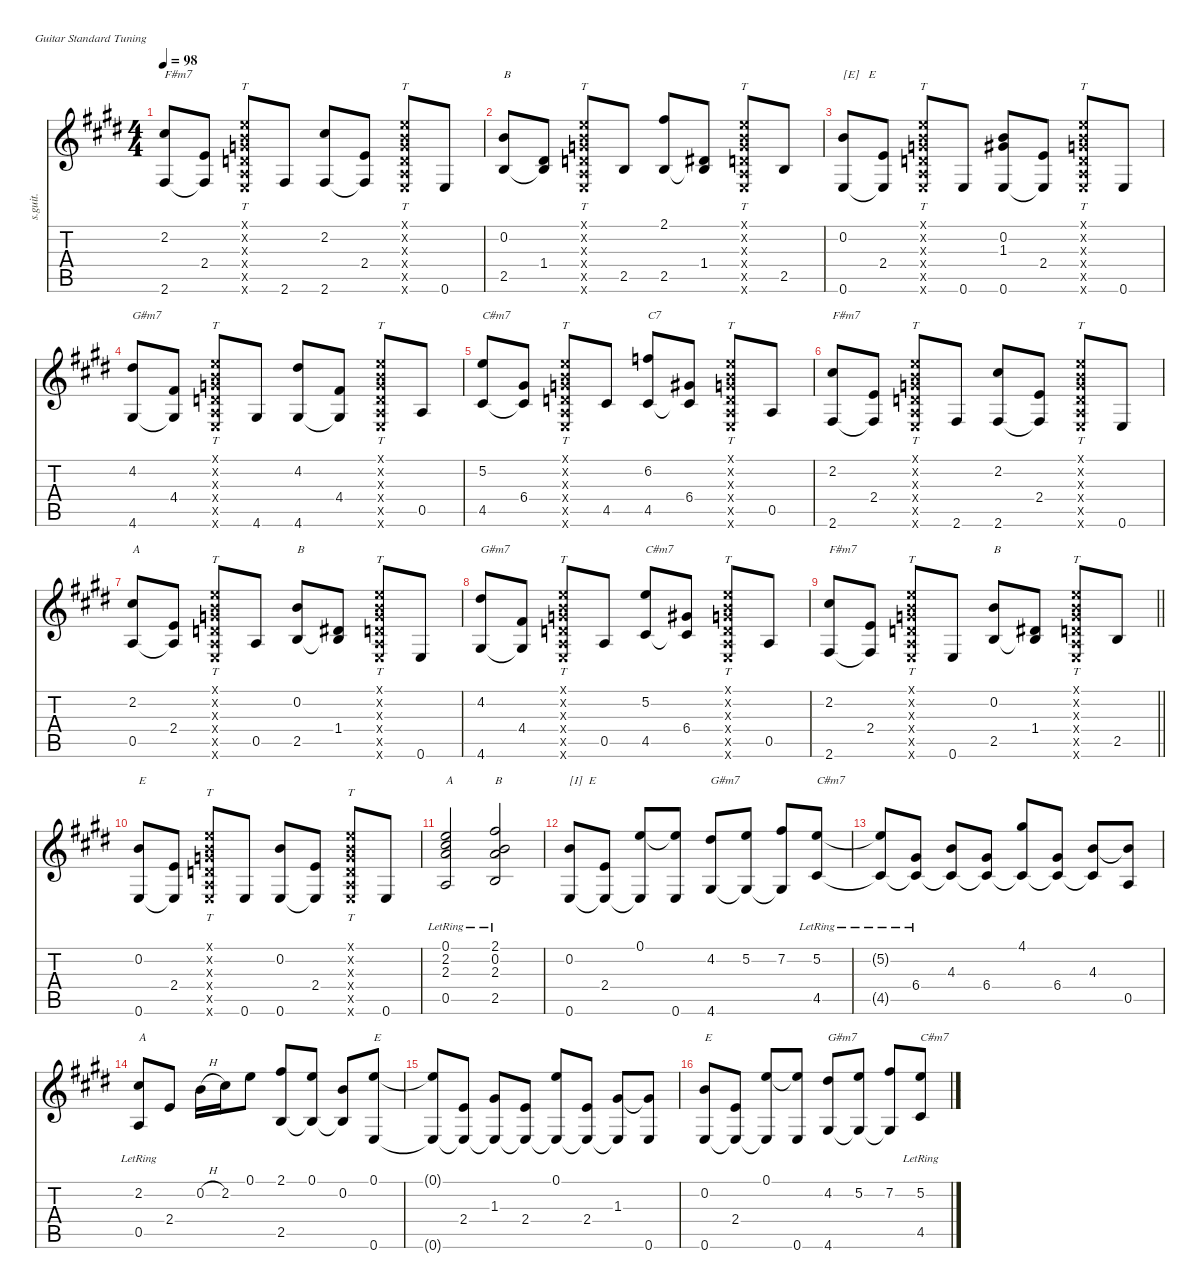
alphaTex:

\defaultSystemsLayout 4
\hideDynamics
\bracketExtendMode nobrackets
\otherSystemsTrackNameOrientation horizontal
\track ("Rhythm" "s.guit.") {instrument acousticguitarsteel}
\staff {score tabs}
\tuning (E4 B3 G3 D3 A2 E2)
\ts (4 4)
\tempo 98
\clef g2
\ks e
(2.2{acc #} 2.6{acc #}).8{txt "F#m7" dy f} (2.4{acc forcenatural} 2.6{t acc #}).8 (0.1{x acc forcenatural} 0.2{x acc forcenatural} 0.3{x acc forcenatural} 0.4{x acc forcenatural} 0.5{x acc forcenatural} 0.6{x acc forcenatural}).8{tt} 2.6{acc #}.8 (2.2{acc #} 2.6{acc #}).8 (2.4{acc forcenatural} 2.6{t acc #}).8 (0.1{x acc forcenatural} 0.2{x acc forcenatural} 0.3{x acc forcenatural} 0.4{x acc forcenatural} 0.5{x acc forcenatural} 0.6{x acc forcenatural}).8{tt} 0.6{acc forcenatural}.8 |
(0.2{acc forcenatural} 2.5{acc forcenatural}).8{txt "B"} (1.4{acc #} 2.5{t acc forcenatural}).8 (0.1{x acc forcenatural} 0.2{x acc forcenatural} 0.3{x acc forcenatural} 0.4{x acc forcenatural} 0.5{x acc forcenatural} 0.6{x acc forcenatural}).8{tt} 2.5{acc forcenatural}.8 (2.1{acc #} 2.5{acc forcenatural}).8 (1.4{acc #} 2.5{t acc forcenatural}).8 (0.1{x acc forcenatural} 0.2{x acc forcenatural} 0.3{x acc forcenatural} 0.4{x acc forcenatural} 0.5{x acc forcenatural} 0.6{x acc forcenatural}).8{tt} 2.5{acc forcenatural}.8 |
(0.2{acc forcenatural} 0.6{acc forcenatural}).8{txt "[E]   E"} (2.4{acc forcenatural} 0.6{t acc forcenatural}).8 (0.1{x acc forcenatural} 0.2{x acc forcenatural} 0.3{x acc forcenatural} 0.4{x acc forcenatural} 0.5{x acc forcenatural} 0.6{x acc forcenatural}).8{tt} 0.6{acc forcenatural}.8 (0.2{acc forcenatural} 1.3{acc #} 0.6{acc forcenatural}).8 (2.4{acc forcenatural} 0.6{t acc forcenatural}).8 (0.1{x acc forcenatural} 0.2{x acc forcenatural} 0.3{x acc forcenatural} 0.4{x acc forcenatural} 0.5{x acc forcenatural} 0.6{x acc forcenatural}).8{tt} 0.6{acc forcenatural}.8 |
(4.2{acc #} 4.6{acc #}).8{txt "G#m7"} (4.4{acc #} 4.6{t acc #}).8 (0.1{x acc forcenatural} 0.2{x acc forcenatural} 0.3{x acc forcenatural} 0.4{x acc forcenatural} 0.5{x acc forcenatural} 0.6{x acc forcenatural}).8{tt} 4.6{acc #}.8 (4.2{acc #} 4.6{acc #}).8 (4.4{acc #} 4.6{t acc #}).8 (0.1{x acc forcenatural} 0.2{x acc forcenatural} 0.3{x acc forcenatural} 0.4{x acc forcenatural} 0.5{x acc forcenatural} 0.6{x acc forcenatural}).8{tt} 0.5{acc forcenatural}.8 |
(5.2{acc forcenatural} 4.5{acc #}).8{txt "C#m7"} (6.4{acc #} 4.5{t acc #}).8 (0.1{x acc forcenatural} 0.2{x acc forcenatural} 0.3{x acc forcenatural} 0.4{x acc forcenatural} 0.5{x acc forcenatural} 0.6{x acc forcenatural}).8{tt} 4.5{acc #}.8 (6.2{acc forcenatural} 4.5{acc #}).8{txt "C7"} (6.4{acc #} 4.5{t acc #}).8 (0.1{x acc forcenatural} 0.2{x acc forcenatural} 0.3{x acc forcenatural} 0.4{x acc forcenatural} 0.5{x acc forcenatural} 0.6{x acc forcenatural}).8{tt} 0.5{acc forcenatural}.8 |
(2.2{acc #} 2.6{acc #}).8{txt "F#m7"} (2.4{acc forcenatural} 2.6{t acc #}).8 (0.1{x acc forcenatural} 0.2{x acc forcenatural} 0.3{x acc forcenatural} 0.4{x acc forcenatural} 0.5{x acc forcenatural} 0.6{x acc forcenatural}).8{tt} 2.6{acc #}.8 (2.2{acc #} 2.6{acc #}).8 (2.4{acc forcenatural} 2.6{t acc #}).8 (0.1{x acc forcenatural} 0.2{x acc forcenatural} 0.3{x acc forcenatural} 0.4{x acc forcenatural} 0.5{x acc forcenatural} 0.6{x acc forcenatural}).8{tt} 0.6{acc forcenatural}.8 |
(2.2{acc #} 0.5{acc forcenatural}).8{txt "A"} (2.4{acc forcenatural} 0.5{t acc forcenatural}).8 (0.1{x acc forcenatural} 0.2{x acc forcenatural} 0.3{x acc forcenatural} 0.4{x acc forcenatural} 0.5{x acc forcenatural} 0.6{x acc forcenatural}).8{tt} 0.5{acc forcenatural}.8 (0.2{acc forcenatural} 2.5{acc forcenatural}).8{txt "B"} (1.4{acc #} 2.5{t acc forcenatural}).8 (0.1{x acc forcenatural} 0.2{x acc forcenatural} 0.3{x acc forcenatural} 0.4{x acc forcenatural} 0.5{x acc forcenatural} 0.6{x acc forcenatural}).8{tt} 0.6{acc forcenatural}.8 |
(4.2{acc #} 4.6{acc #}).8{txt "G#m7"} (4.4{acc #} 4.6{t acc #}).8 (0.1{x acc forcenatural} 0.2{x acc forcenatural} 0.3{x acc forcenatural} 0.4{x acc forcenatural} 0.5{x acc forcenatural} 0.6{x acc forcenatural}).8{tt} 0.5{acc forcenatural}.8 (5.2{acc forcenatural} 4.5{acc #}).8{txt "C#m7"} (6.4{acc #} 4.5{t acc #}).8 (0.1{x acc forcenatural} 0.2{x acc forcenatural} 0.3{x acc forcenatural} 0.4{x acc forcenatural} 0.5{x acc forcenatural} 0.6{x acc forcenatural}).8{tt} 0.5{acc forcenatural}.8 |
\barLineRight lightlight
(2.2{acc #} 2.6{acc #}).8{txt "F#m7"} (2.4{acc forcenatural} 2.6{t acc #}).8 (0.1{x acc forcenatural} 0.2{x acc forcenatural} 0.3{x acc forcenatural} 0.4{x acc forcenatural} 0.5{x acc forcenatural} 0.6{x acc forcenatural}).8{tt} 0.6{acc forcenatural}.8 (0.2{acc forcenatural} 2.5{acc forcenatural}).8{txt "B"} (1.4{acc #} 2.5{t acc forcenatural}).8 (0.1{x acc forcenatural} 0.2{x acc forcenatural} 0.3{x acc forcenatural} 0.4{x acc forcenatural} 0.5{x acc forcenatural} 0.6{x acc forcenatural}).8{tt} 2.5{acc forcenatural}.8 |
(0.2{acc forcenatural} 0.6{acc forcenatural}).8{txt "E"} (2.4{acc forcenatural} 0.6{t acc forcenatural}).8 (0.1{x acc forcenatural} 0.2{x acc forcenatural} 0.3{x acc forcenatural} 0.4{x acc forcenatural} 0.5{x acc forcenatural} 0.6{x acc forcenatural}).8{tt} 0.6{acc forcenatural}.8 (0.2{acc forcenatural} 0.6{acc forcenatural}).8 (2.4{acc forcenatural} 0.6{t acc forcenatural}).8 (0.1{x acc forcenatural} 0.2{x acc forcenatural} 0.3{x acc forcenatural} 0.4{x acc forcenatural} 0.5{x acc forcenatural} 0.6{x acc forcenatural}).8{tt} 0.6{acc forcenatural}.8 |
(0.1{acc forcenatural} 2.2{acc #} 2.3{lr acc forcenatural} 0.5{acc forcenatural}).2{txt "A"} (2.1{acc #} 0.2{acc forcenatural} 2.3{lr acc forcenatural} 2.5{acc forcenatural}).2{txt "B"} |
(0.2{acc forcenatural} 0.6{acc forcenatural}).8{txt "[I]  E"} (2.4{acc forcenatural} 0.6{t acc forcenatural}).8 (0.1{acc forcenatural} 0.6{t acc forcenatural}).8 (0.1{t acc forcenatural} 0.6{acc forcenatural}).8 (4.2{acc #} 4.6{acc #}).8{txt "G#m7"} (5.2{acc forcenatural} 4.6{t acc #}).8 (7.2{acc #} 4.6{t acc #}).8 (5.2{acc forcenatural} 4.5{lr acc #}).8{txt "C#m7"} |
(5.2{t acc forcenatural} 4.5{lr t acc #}).8 (6.4{acc #} 4.5{lr t acc #}).8 (4.3{acc forcenatural} 4.5{t acc #}).8 (6.4{acc #} 4.5{t acc #}).8 (4.1{acc #} 4.5{t acc #}).8 (6.4{acc #} 4.5{t acc #}).8 (4.3{acc forcenatural} 4.5{t acc #}).8 (4.3{t acc forcenatural} 0.5{acc forcenatural}).8 |
(2.2{acc #} 0.5{lr acc forcenatural}).8{txt "A"} 2.4{acc forcenatural}.8 0.2{h acc forcenatural}.16 2.2{acc #}.16 0.1{acc forcenatural}.8 (2.1{acc #} 2.5{acc forcenatural}).8 (0.1{acc forcenatural} 2.5{t acc forcenatural}).8 (0.2{acc forcenatural} 2.5{t acc forcenatural}).8 (0.1{acc forcenatural} 0.6{acc forcenatural}).8{txt "E"} |
(0.1{t acc forcenatural} 0.6{t acc forcenatural}).8 (2.4{acc forcenatural} 0.6{t acc forcenatural}).8 (1.3{acc #} 0.6{t acc forcenatural}).8 (2.4{acc forcenatural} 0.6{t acc forcenatural}).8 (0.1{acc forcenatural} 0.6{t acc forcenatural}).8 (2.4{acc forcenatural} 0.6{t acc forcenatural}).8 (1.3{acc #} 0.6{t acc forcenatural}).8 (1.3{t acc #} 0.6{acc forcenatural}).8 |
(0.2{acc forcenatural} 0.6{acc forcenatural}).8{txt "E"} (2.4{acc forcenatural} 0.6{t acc forcenatural}).8 (0.1{acc forcenatural} 0.6{t acc forcenatural}).8 (0.1{t acc forcenatural} 0.6{acc forcenatural}).8 (4.2{acc #} 4.6{acc #}).8{txt "G#m7"} (5.2{acc forcenatural} 4.6{t acc #}).8 (7.2{acc #} 4.6{t acc #}).8 (5.2{acc forcenatural} 4.5{lr acc #}).8{txt "C#m7"}
